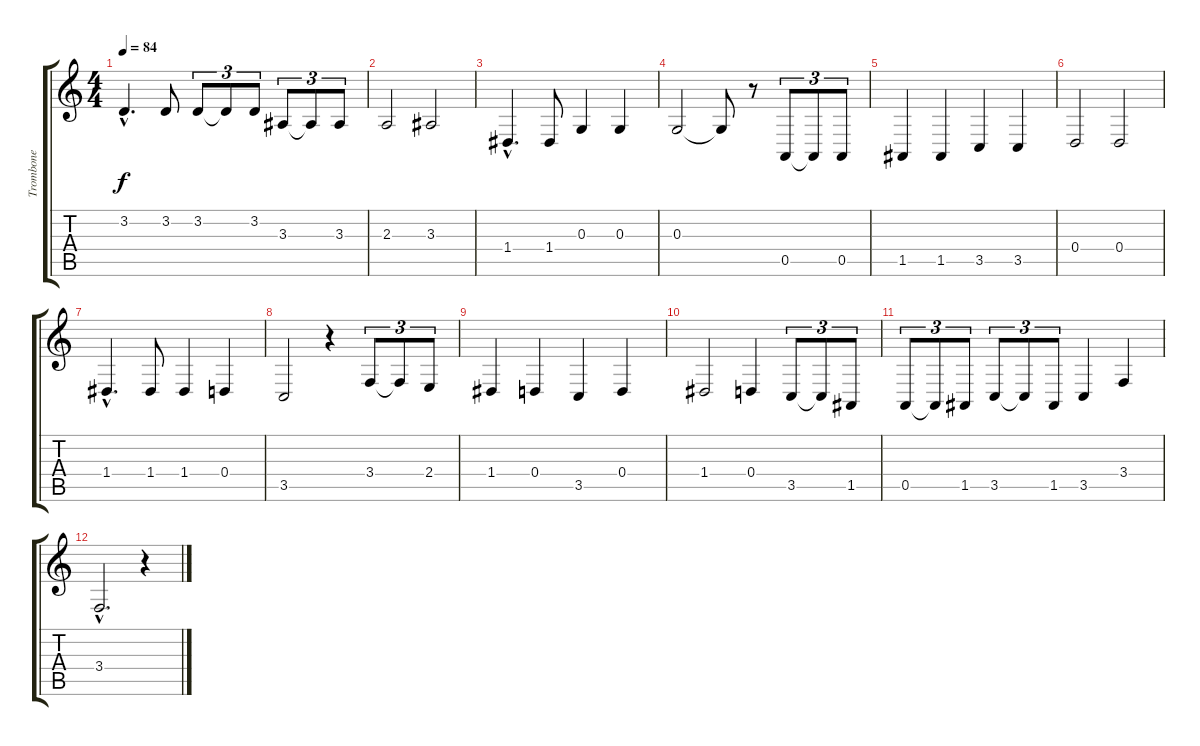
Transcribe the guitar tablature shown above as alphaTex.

\track ("Trombone" "Trombone") {instrument trombone}
\staff {score tabs}
\tuning (E4 B3 G3 D3 A2 E2) {hide}
\ts (4 4)
\tempo 84
\clef g2
\ks c
3.2{hac}.4{d dy f} 3.2.8 3.2.8{tu (3 2)} 3.2{t}.8{tu (3 2)} 3.2.8{tu (3 2)} 3.3.8{tu (3 2)} 3.3{t}.8{tu (3 2)} 3.3.8{tu (3 2)} |
2.3.2 3.3.2 |
1.4{hac}.4{d} 1.4.8 0.3.4 0.3.4 |
0.3.2 0.3{t}.8 r.8 0.5.8{tu (3 2)} 0.5{t}.8{tu (3 2)} 0.5.8{tu (3 2)} |
1.5.4 1.5.4 3.5.4 3.5.4 |
0.4.2 0.4.2 |
1.4{hac}.4{d} 1.4.8 1.4.4 0.4.4 |
3.5.2 r.4 3.4.8{tu (3 2)} 3.4{t}.8{tu (3 2)} 2.4.8{tu (3 2)} |
1.4.4 0.4.4 3.5.4 0.4.4 |
1.4.2 0.4.4 3.5.8{tu (3 2)} 3.5{t}.8{tu (3 2)} 1.5.8{tu (3 2)} |
0.5.8{tu (3 2)} 0.5{t}.8{tu (3 2)} 1.5.8{tu (3 2)} 3.5.8{tu (3 2)} 3.5{t}.8{tu (3 2)} 1.5.8{tu (3 2)} 3.5.4 3.4.4 |
3.4{hac}.2{d} r.4
